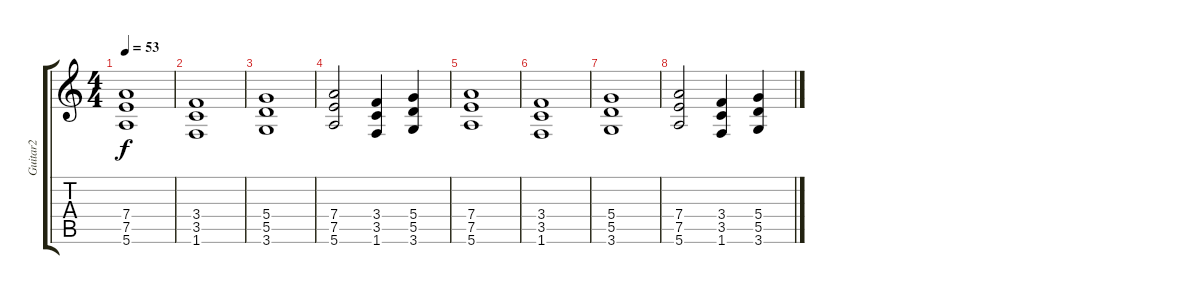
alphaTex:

\track ("Guitar2" "Guitar2") {instrument overdrivenguitar}
\staff {score tabs}
\tuning (E4 B3 G3 D3 A2 E2) {hide}
\ts (4 4)
\tempo 53
\clef g2
\ks c
(7.4 7.5 5.6).1{dy f} |
(3.4 3.5 1.6).1 |
(5.4 5.5 3.6).1 |
(7.4 7.5 5.6).2 (3.4 3.5 1.6).4 (5.4 5.5 3.6).4 |
(7.4 7.5 5.6).1 |
(3.4 3.5 1.6).1 |
(5.4 5.5 3.6).1 |
(7.4 7.5 5.6).2{volume 0} (3.4 3.5 1.6).4 (5.4 5.5 3.6).4
